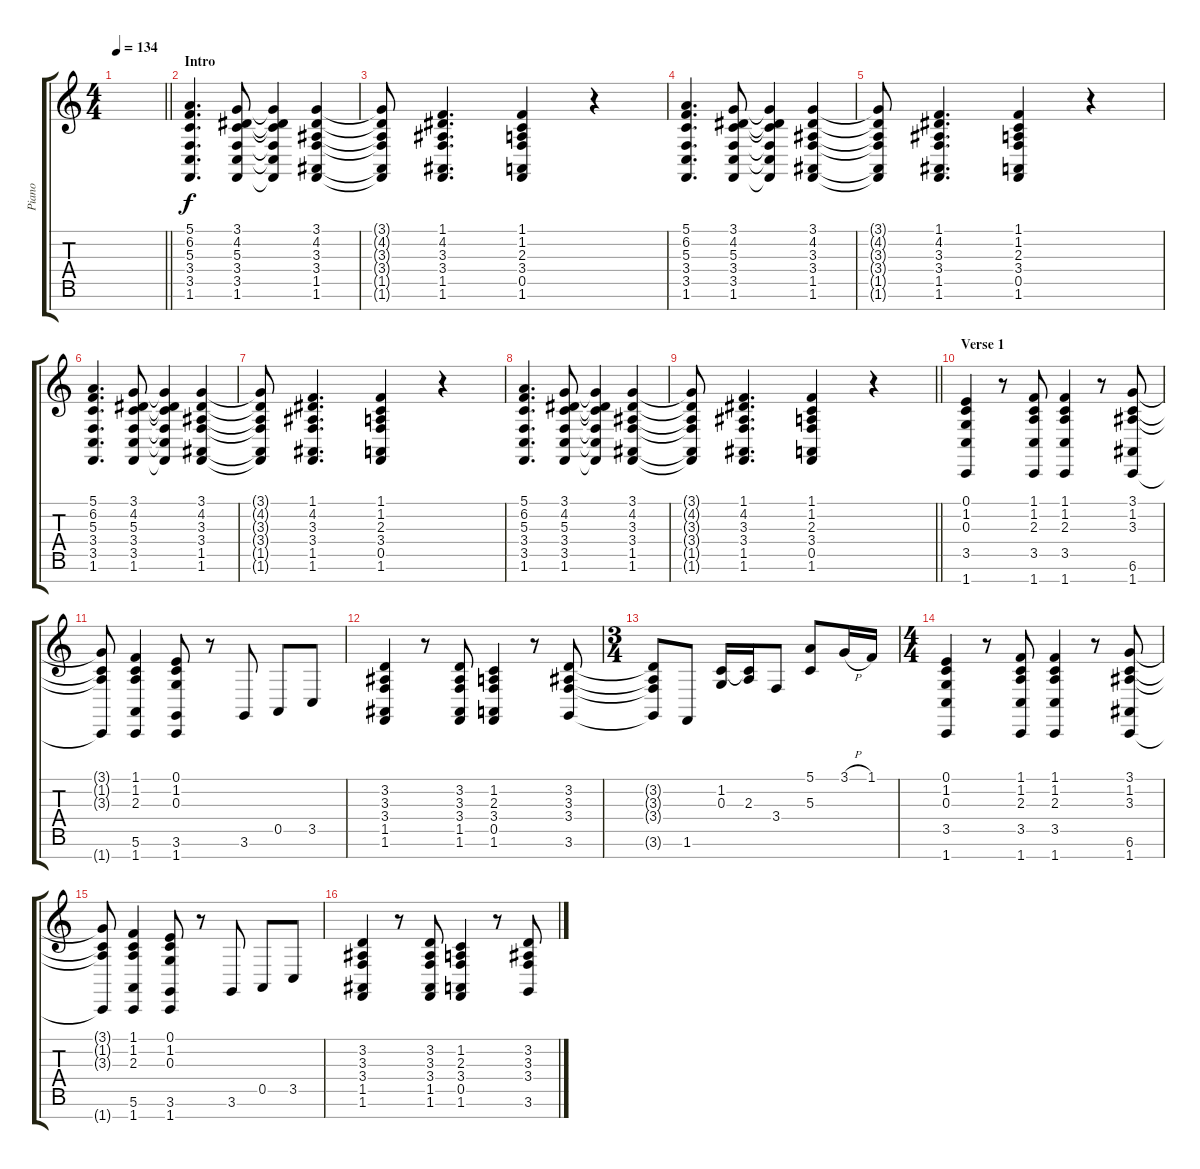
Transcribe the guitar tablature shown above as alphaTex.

\track ("Piano" "Piano") {instrument acousticgrandpiano}
\staff {score tabs}
\tuning (E4 B3 G3 D3 A2 E2 B1) {hide}
\ts (4 4)
\tempo 134
\clef g2
\barLineRight lightlight
\ks c
|
\section ("" "Intro")
(5.1 6.2 5.3 3.4 3.5 1.6).4{d} (3.1 4.2 5.3 3.4 3.5 1.6).8 (3.1{t} 4.2{t} 5.3{t} 3.4{t} 3.5{t} 1.6{t}).4 (3.1 4.2 3.3 3.4 1.5 1.6).4 |
(3.1{t} 4.2{t} 3.3{t} 3.4{t} 1.5{t} 1.6{t}).8 (1.1 4.2 3.3 3.4 1.5 1.6).4{d} (1.1 1.2 2.3 3.4 0.5 1.6).4 r.4 |
(5.1 6.2 5.3 3.4 3.5 1.6).4{d} (3.1 4.2 5.3 3.4 3.5 1.6).8 (3.1{t} 4.2{t} 5.3{t} 3.4{t} 3.5{t} 1.6{t}).4 (3.1 4.2 3.3 3.4 1.5 1.6).4 |
(3.1{t} 4.2{t} 3.3{t} 3.4{t} 1.5{t} 1.6{t}).8 (1.1 4.2 3.3 3.4 1.5 1.6).4{d} (1.1 1.2 2.3 3.4 0.5 1.6).4 r.4 |
(5.1 6.2 5.3 3.4 3.5 1.6).4{d} (3.1 4.2 5.3 3.4 3.5 1.6).8 (3.1{t} 4.2{t} 5.3{t} 3.4{t} 3.5{t} 1.6{t}).4 (3.1 4.2 3.3 3.4 1.5 1.6).4 |
(3.1{t} 4.2{t} 3.3{t} 3.4{t} 1.5{t} 1.6{t}).8 (1.1 4.2 3.3 3.4 1.5 1.6).4{d} (1.1 1.2 2.3 3.4 0.5 1.6).4 r.4 |
(5.1 6.2 5.3 3.4 3.5 1.6).4{d} (3.1 4.2 5.3 3.4 3.5 1.6).8 (3.1{t} 4.2{t} 5.3{t} 3.4{t} 3.5{t} 1.6{t}).4 (3.1 4.2 3.3 3.4 1.5 1.6).4 |
\barLineRight lightlight
(3.1{t} 4.2{t} 3.3{t} 3.4{t} 1.5{t} 1.6{t}).8 (1.1 4.2 3.3 3.4 1.5 1.6).4{d} (1.1 1.2 2.3 3.4 0.5 1.6).4 r.4 |
\section ("" "Verse 1")
(0.1 1.2 0.3 3.5 1.7).4 r.8 (1.1 1.2 2.3 3.5 1.7).8 (1.1 1.2 2.3 3.5 1.7).4 r.8 (3.1 1.2 3.3 6.6 1.7).8 |
(3.1{t} 1.2{t} 3.3{t} 1.7{t}).8 (1.1 1.2 2.3 5.6 1.7).4 (0.1 1.2 0.3 3.6 1.7).8 r.8 3.6.8 0.5.8 3.5.8 |
(3.2 3.3 3.4 1.5 1.6).4 r.8 (3.2 3.3 3.4 1.5 1.6).8 (1.2 2.3 3.4 0.5 1.6).4 r.8 (3.2 3.3 3.4 3.6).8 |
\ts (3 4)
(3.2{t} 3.3{t} 3.4{t} 3.6{t}).8 1.6.8 (1.2 0.3).16 (1.2{t} 2.3).16 3.4.8 (5.1 5.3).8 3.1{h}.16 1.1.16 |
\ts (4 4)
(0.1 1.2 0.3 3.5 1.7).4 r.8 (1.1 1.2 2.3 3.5 1.7).8 (1.1 1.2 2.3 3.5 1.7).4 r.8 (3.1 1.2 3.3 6.6 1.7).8 |
(3.1{t} 1.2{t} 3.3{t} 1.7{t}).8 (1.1 1.2 2.3 5.6 1.7).4 (0.1 1.2 0.3 3.6 1.7).8 r.8 3.6.8 0.5.8 3.5.8 |
(3.2 3.3 3.4 1.5 1.6).4 r.8 (3.2 3.3 3.4 1.5 1.6).8 (1.2 2.3 3.4 0.5 1.6).4 r.8 (3.2 3.3 3.4 3.6).8
